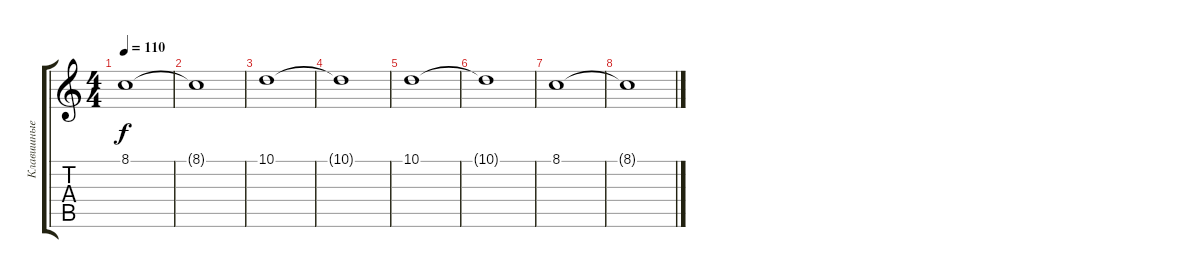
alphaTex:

\track ("Клавишные" "Клавишные") {instrument stringensemble1}
\staff {score tabs}
\tuning (E4 B3 G3 D3 A2 E2) {hide}
\ts (4 4)
\tempo 110
\clef g2
\ks c
8.1.1{dy f} |
8.1{t}.1 |
10.1.1 |
10.1{t}.1 |
10.1.1 |
10.1{t}.1 |
8.1.1 |
8.1{t}.1
